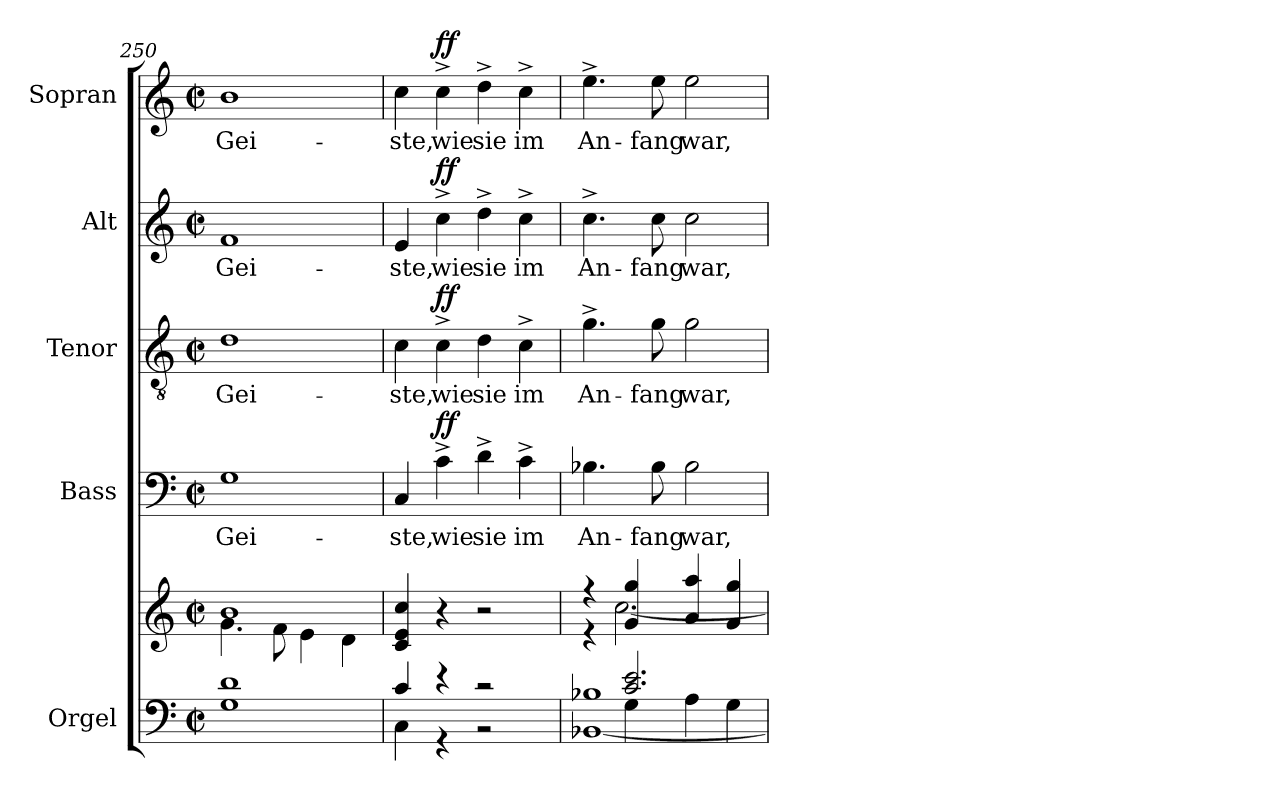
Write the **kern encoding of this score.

**kern	**kern	**kern	**text	**dynam	**kern	**text	**dynam	**kern	**text	**dynam	**kern	**text	**dynam
*part5	*part5	*part4	*part4	*part4	*part3	*part3	*part3	*part2	*part2	*part2	*part1	*part1	*part1
*staff6	*staff5	*staff4	*staff4	*staff4	*staff3	*staff3	*staff3	*staff2	*staff2	*staff2	*staff1	*staff1	*staff1
*I"Orgel	*	*I"Bass	*	*	*I"Tenor	*	*	*I"Alt	*	*	*I"Sopran	*	*
*I'Org.	*	*I'B	*	*	*I'T	*	*	*I'A	*	*	*I'S	*	*
*clefF4	*clefG2	*clefF4	*	*	*clefGv2	*	*	*clefG2	*	*	*clefG2	*	*
*k[]	*k[]	*k[]	*	*	*k[]	*	*	*k[]	*	*	*k[]	*	*
*C:	*C:	*C:	*	*	*C:	*	*	*C:	*	*	*C:	*	*
*M2/2	*M2/2	*M2/2	*	*	*M2/2	*	*	*M2/2	*	*	*M2/2	*	*
*met(c|)	*met(c|)	*met(c|)	*	*	*met(c|)	*	*	*met(c|)	*	*	*met(c|)	*	*
=250	=250	=250	=250	=250	=250	=250	=250	=250	=250	=250	=250	=250	=250
*^	*^	*	*	*	*	*	*	*	*	*	*	*	*
!	!	!	!	!	!LO:LY:b	!	!	!LO:LY:b	!	!	!LO:LY:b	!	!	!LO:LY:b	!
1d	1G	1b	4.g\	1G	Gei-	.	1d	Gei-	.	1f	Gei-	.	1b	Gei-	.
.	.	.	8f\	.	.	.	.	.	.	.	.	.	.	.	.
.	.	.	4e\	.	.	.	.	.	.	.	.	.	.	.	.
.	.	.	4d\	.	.	.	.	.	.	.	.	.	.	.	.
!!LO:PB:g=z
=251	=251	=251	=251	=251	=251	=251	=251	=251	=251	=251	=251	=251	=251	=251	=251
!	!	!	!	!	!LO:LY:b	!	!	!LO:LY:b	!	!	!LO:LY:b	!	!	!LO:LY:b	!
*	*	*v	*v	*	*	*	*	*	*	*	*	*	*	*	*
4c/	4C\	4c/ 4e/ 4cc/	4C/	-ste,	.	4c\	-ste,	.	4e/	-ste,	.	4cc\	-ste,	.
!	!	!	!	!LO:LY:b	!LO:DY:a	!	!LO:LY:b	!LO:DY:a	!	!LO:LY:b	!LO:DY:a	!	!LO:LY:b	!LO:DY:a
4r	4r	4r	4c^>\	wie	ff	4c^>\	wie	ff	4cc^>\	wie	ff	4cc^>\	wie	ff
!	!	!	!	!LO:LY:b	!	!	!LO:LY:b	!	!	!LO:LY:b	!	!	!LO:LY:b	!
2r	2r	2r	4d^>\	sie	.	4d\	sie	.	4dd^>\	sie	.	4dd^>\	sie	.
!	!	!	!	!LO:LY:b	!	!	!LO:LY:b	!	!	!LO:LY:b	!	!	!LO:LY:b	!
.	.	.	4c^>\	im	.	4c^>\	im	.	4cc^>\	im	.	4cc^>\	im	.
=252	=252	=252	=252	=252	=252	=252	=252	=252	=252	=252	=252	=252	=252	=252
*	*^	*^	*	*	*	*	*	*	*	*	*	*	*	*
!	!	!	!	!	!	!LO:LY:b	!	!	!LO:LY:b	!	!	!LO:LY:b	!	!	!LO:LY:b	!
4ryy	[<1BB-X 1B-X	4ryy	4r	4r	4.B-X\	An-	.	4.g^>\	An-	.	4.cc^>\	An-	.	4.ee^>\	An-	.
2.c/ 2.e/	.	4G\	4g/ 4gg/	[<2.cc\	.	.	.	.	.	.	.	.	.	.	.	.
!	!	!	!	!	!	!LO:LY:b	!	!	!LO:LY:b	!	!	!LO:LY:b	!	!	!LO:LY:b	!
.	.	.	.	.	8B-\	-fang	.	8g\	-fang	.	8cc\	-fang	.	8ee\	-fang	.
!	!	!	!	!	!	!LO:LY:b	!	!	!LO:LY:b	!	!	!LO:LY:b	!	!	!LO:LY:b	!
.	.	4A\	4a/ 4aa/	.	2B-\	war,	.	2g\	war,	.	2cc\	war,	.	2ee\	war,	.
.	.	4G\	4g/ 4gg/	.	.	.	.	.	.	.	.	.	.	.	.	.
*v	*v	*v	*	*	*	*	*	*	*	*	*	*	*	*	*	*
*	*v	*v	*	*	*	*	*	*	*	*	*	*	*	*
=	=	=	=	=	=	=	=	=	=	=	=	=	=
*-	*-	*-	*-	*-	*-	*-	*-	*-	*-	*-	*-	*-	*-
